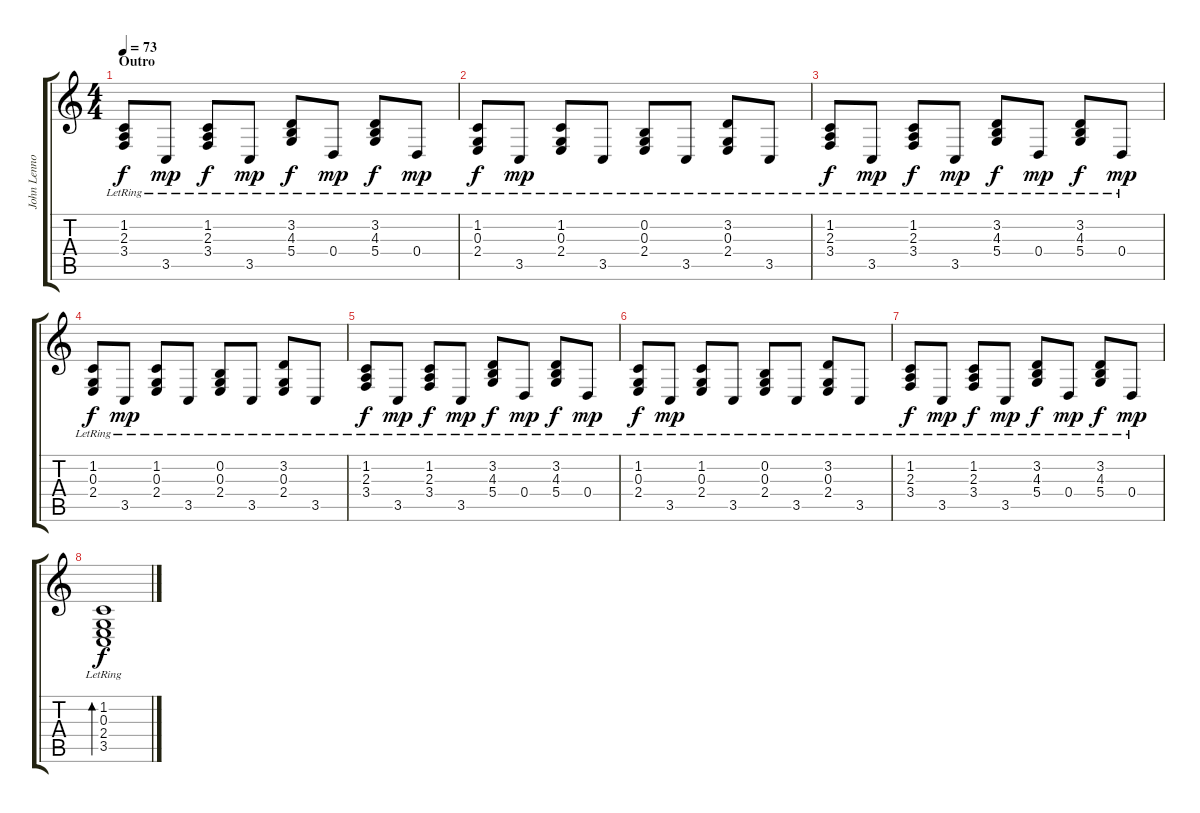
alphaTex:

\track ("John Lennon (Piano)" "John Lenno") {instrument acousticgrandpiano}
\staff {score tabs}
\tuning (E4 B3 G3 D3 A2 E2) {hide}
\ts (4 4)
\section ("" "Outro")
\tempo 73
\clef g2
\ks c
(1.2{lr} 2.3{lr} 3.4{lr}).8{dy f} 3.5{lr}.8{dy mp} (1.2{lr} 2.3{lr} 3.4{lr}).8{dy f} 3.5{lr}.8{dy mp} (3.2{lr} 4.3{lr} 5.4{lr}).8{dy f} 0.4{lr}.8{dy mp} (3.2{lr} 4.3{lr} 5.4{lr}).8{dy f} 0.4{lr}.8{dy mp} |
(1.2{lr} 0.3{lr} 2.4{lr}).8{dy f} 3.5{lr}.8{dy mp} (1.2{lr} 0.3{lr} 2.4{lr}).8 3.5{lr}.8 (0.2{lr} 0.3{lr} 2.4{lr}).8 3.5{lr}.8 (3.2{lr} 0.3{lr} 2.4{lr}).8 3.5{lr}.8 |
(1.2{lr} 2.3{lr} 3.4{lr}).8{dy f} 3.5{lr}.8{dy mp} (1.2{lr} 2.3{lr} 3.4{lr}).8{dy f} 3.5{lr}.8{dy mp} (3.2{lr} 4.3{lr} 5.4{lr}).8{dy f} 0.4{lr}.8{dy mp} (3.2{lr} 4.3{lr} 5.4{lr}).8{dy f} 0.4{lr}.8{dy mp} |
(1.2{lr} 0.3{lr} 2.4{lr}).8{dy f} 3.5{lr}.8{dy mp} (1.2{lr} 0.3{lr} 2.4{lr}).8 3.5{lr}.8 (0.2{lr} 0.3{lr} 2.4{lr}).8 3.5{lr}.8 (3.2{lr} 0.3{lr} 2.4{lr}).8 3.5{lr}.8 |
(1.2{lr} 2.3{lr} 3.4{lr}).8{dy f} 3.5{lr}.8{dy mp} (1.2{lr} 2.3{lr} 3.4{lr}).8{dy f} 3.5{lr}.8{dy mp} (3.2{lr} 4.3{lr} 5.4{lr}).8{dy f} 0.4{lr}.8{dy mp} (3.2{lr} 4.3{lr} 5.4{lr}).8{dy f} 0.4{lr}.8{dy mp} |
(1.2{lr} 0.3{lr} 2.4{lr}).8{dy f} 3.5{lr}.8{dy mp} (1.2{lr} 0.3{lr} 2.4{lr}).8 3.5{lr}.8 (0.2{lr} 0.3{lr} 2.4{lr}).8 3.5{lr}.8 (3.2{lr} 0.3{lr} 2.4{lr}).8 3.5{lr}.8 |
(1.2{lr} 2.3{lr} 3.4{lr}).8{dy f} 3.5{lr}.8{dy mp} (1.2{lr} 2.3{lr} 3.4{lr}).8{dy f} 3.5{lr}.8{dy mp} (3.2{lr} 4.3{lr} 5.4{lr}).8{dy f} 0.4{lr}.8{dy mp} (3.2{lr} 4.3{lr} 5.4{lr}).8{dy f} 0.4{lr}.8{dy mp} |
(1.2{lr} 0.3{lr} 2.4{lr} 3.5).1{bd 240 dy f}
